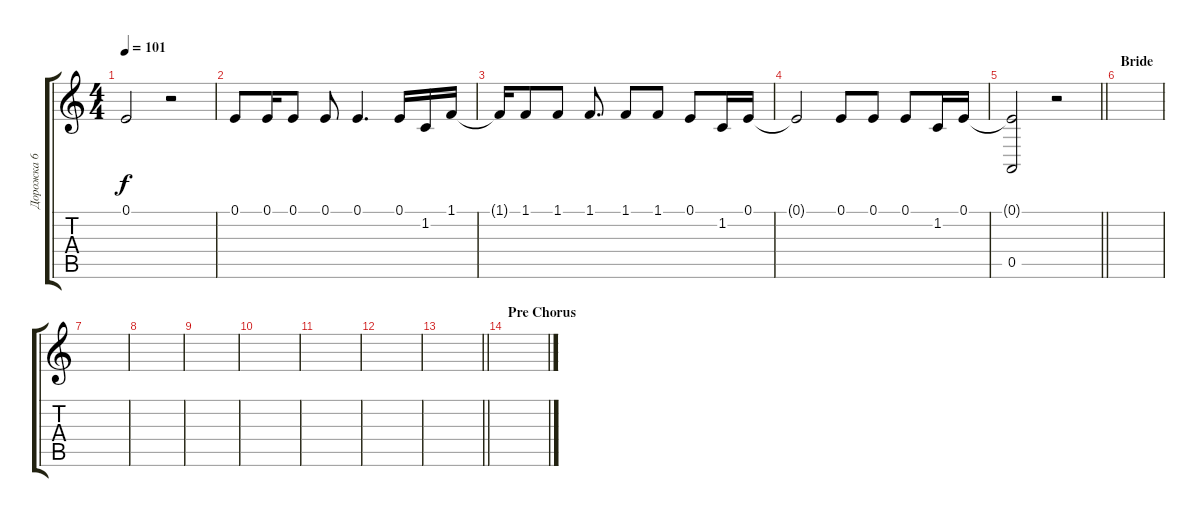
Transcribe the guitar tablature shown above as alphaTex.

\track ("Дорожка 6" "Дорожка 6") {instrument altosax}
\staff {score tabs}
\tuning (E4 B3 G3 D3 A2 E2) {hide}
\ts (4 4)
\tempo 101
\clef g2
\ks c
0.1{t}.2{dy f} r.2 |
0.1.8 0.1.16 0.1.8 0.1.8 0.1.4{d} 0.1.16 1.2.16 1.1.16 |
1.1{t}.16 1.1.8 1.1.8 1.1.8{d} 1.1.8 1.1.8 0.1.8 1.2.16 0.1.16 |
0.1{t}.2 0.1.8 0.1.8 0.1.8 1.2.16 0.1.16 |
\barLineRight lightlight
(0.1{t} 0.5).2 r.2 |
\section ("" "Bride")
|
|
|
|
|
|
|
\barLineRight lightlight
|
\section ("" "Pre Chorus")
